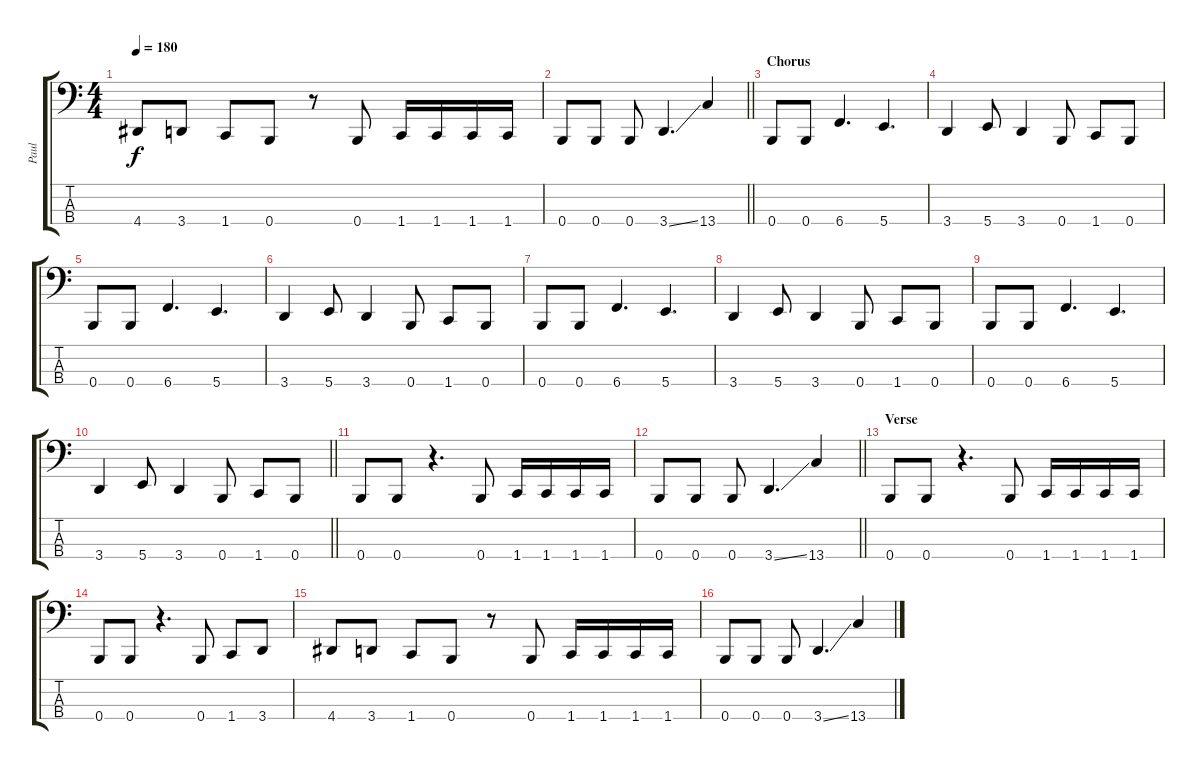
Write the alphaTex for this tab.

\track ("Paul" "Paul") {instrument electricbasspick}
\staff {score tabs}
\tuning (E2 B1 Gb1 B0) {hide}
\ts (4 4)
\tempo 180
\clef f4
\ks c
4.4.8{dy f} 3.4.8 1.4.8 0.4.8 r.8 0.4.8 1.4.16 1.4.16 1.4.16 1.4.16 |
\barLineRight lightlight
0.4.8 0.4.8 0.4.8 3.4{ss}.4{d} 13.4.4 |
\section ("" "Chorus")
0.4.8 0.4.8 6.4.4{d} 5.4.4{d} |
3.4.4 5.4.8 3.4.4 0.4.8 1.4.8 0.4.8 |
0.4.8 0.4.8 6.4.4{d} 5.4.4{d} |
3.4.4 5.4.8 3.4.4 0.4.8 1.4.8 0.4.8 |
0.4.8 0.4.8 6.4.4{d} 5.4.4{d} |
3.4.4 5.4.8 3.4.4 0.4.8 1.4.8 0.4.8 |
0.4.8 0.4.8 6.4.4{d} 5.4.4{d} |
\barLineRight lightlight
3.4.4 5.4.8 3.4.4 0.4.8 1.4.8 0.4.8 |
0.4.8 0.4.8 r.4{d} 0.4.8 1.4.16 1.4.16 1.4.16 1.4.16 |
\barLineRight lightlight
0.4.8 0.4.8 0.4.8 3.4{ss}.4{d} 13.4.4 |
\section ("" "Verse")
0.4.8 0.4.8 r.4{d} 0.4.8 1.4.16 1.4.16 1.4.16 1.4.16 |
0.4.8 0.4.8 r.4{d} 0.4.8 1.4.8 3.4.8 |
4.4.8 3.4.8 1.4.8 0.4.8 r.8 0.4.8 1.4.16 1.4.16 1.4.16 1.4.16 |
0.4.8 0.4.8 0.4.8 3.4{ss}.4{d} 13.4.4
